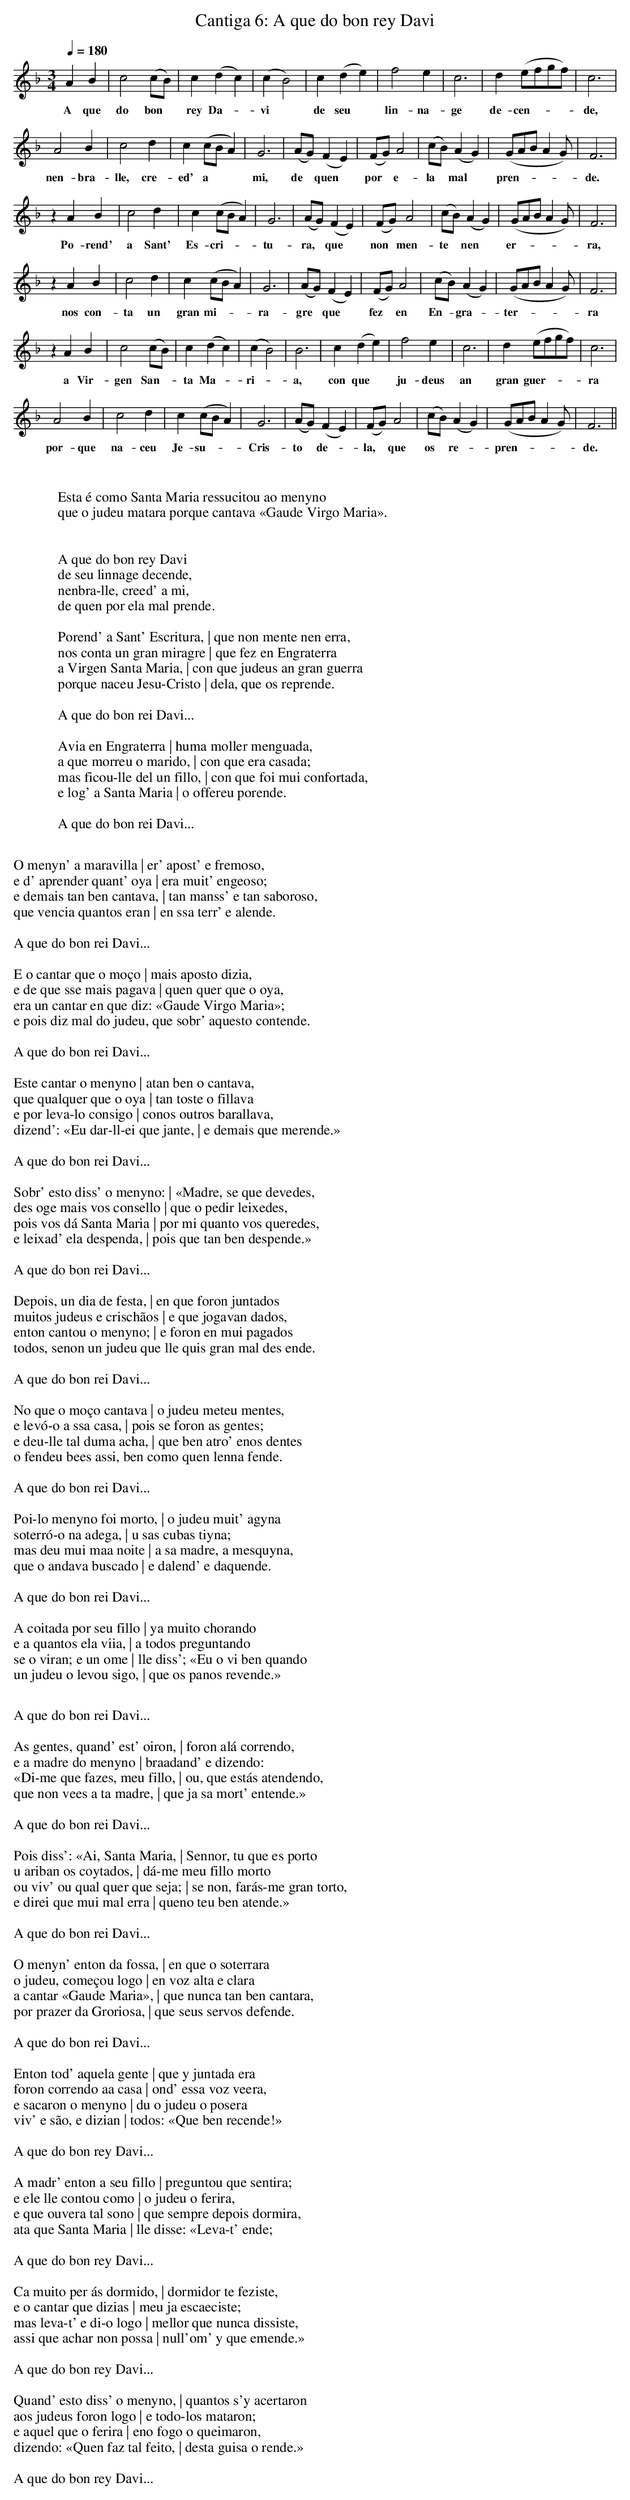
X:1
T: Cantiga 6: A que do bon rey Davi
M: 3/4
L: 1/4
Q: 1/4=180
K: F Ionian
V:1
      A  B | c2 (c/B/)|c  (dc)|(cB2)| c (de) | f2  e| c3| d (e/f/g/f/)|c3 |
w:    A que  do  bon* rey  Da-* vi*   de seu* lin-na- ge de- cen-***   de,
      A2  B | c2   d  | c   (c/B/A)|G3|(A/G/) (FE) |(F/G/) A2|(c/B/) (AG)|(G/A/B/AG/)|F3|
w:   nen-bra-lle, cre-  ed'  a**    mi, de*   quen*  por*  e-  la*    mal* pren-****  de.
   z  A  B   |c2  d   |c (c/B/A)|G3|(A/G/) (FE)|(F/G/) A2 |(c/B/)(AG)|(G/A/B/AG/)|F3|
w:   Po-rend' a  Sant' Es-cri-** tu- ra,*  que*  non*  men- te*   nen* er-****    ra,
   z  A   B |c2 d |  c (c/B/A)|G3|(A/G/) (FE)|(F/G/) A2|(c/B/)(AG)|(G/A/B/AG/)|F3|
w:   nos con-ta un gran mi-**  ra- gre*   que* fez*  en  En-*  gra-*ter-****   ra
   z  A  B | c2 (c/B/)| c (dc) |(cB2)|B3| c  (de) |f2   e |c3| d  (e/f/g/f/) |c3 |
w:    a Vir-gen  San-* ta  Ma-*  ri-*  a, con que*  ju-deus an gran guer-***   ra
      A2  B | c2   d  | c (c/B/A)|G3 |(A/G/)(FE)|(F/G/) A2|(c/B/) (AG)|(G/A/B/AG/)|F3 ||
w:   por-que  na- ceu  Je- su-** Cris- to*   de-* la,* que  os*    re-* pren-****  de.
W:
W:
W:Esta é como Santa Maria ressucitou ao menyno
W:que o judeu matara porque cantava «Gaude Virgo Maria».
W:
W:
W:     A que do bon rey Davi
W: de seu linnage decende,
W: nenbra-lle, creed' a mi,
W: de quen por ela mal prende.
W:
W:     Porend' a Sant' Escritura, | que non mente nen erra,
W:     nos conta un gran miragre | que fez en Engraterra
W:a Virgen Santa Maria, | con que judeus an gran guerra
W:     porque naceu Jesu-Cristo | dela, que os reprende.
W:
W: A que do bon rei Davi...
W:
W:     Avia en Engraterra | huma moller menguada,
W:     a que morreu o marido, | con que era casada;
W:mas ficou-lle del un fillo, | con que foi mui confortada,
W:     e log' a Santa Maria | o offereu porende.
W:
W: A que do bon rei Davi...
W:
W:     O menyn' a maravilla | er' apost' e fremoso,
W:     e d' aprender quant' oya | era muit' engeoso;
W:e demais tan ben cantava, | tan manss' e tan saboroso,
W:     que vencia quantos eran | en ssa terr' e alende.
W:
W: A que do bon rei Davi...
W:
W:     E o cantar que o moço | mais aposto dizia,
W:     e de que sse mais pagava | quen quer que o oya,
W:era un cantar en que diz: «Gaude Virgo Maria»;
W:     e pois diz mal do judeu, que sobr' aquesto contende.
W:
W: A que do bon rei Davi...
W:
W:     Este cantar o menyno | atan ben o cantava,
W:     que qualquer que o oya | tan toste o fillava
W:e por leva-lo consigo | conos outros barallava,
W:     dizend': «Eu dar-ll-ei que jante, | e demais que merende.»
W:
W: A que do bon rei Davi...
W:
W:     Sobr' esto diss' o menyno: | «Madre, se que devedes,
W:     des oge mais vos consello | que o pedir leixedes,
W:pois vos dá Santa Maria | por mi quanto vos queredes,
W:     e leixad' ela despenda, | pois que tan ben despende.»
W:
W: A que do bon rei Davi...
W:
W:     Depois, un dia de festa, | en que foron juntados
W:     muitos judeus e crischãos | e que jogavan dados,
W:enton cantou o menyno; | e foron en mui pagados
W:     todos, senon un judeu que lle quis gran mal des ende.
W:
W: A que do bon rei Davi...
W:
W:     No que o moço cantava | o judeu meteu mentes,
W:     e levó-o a ssa casa, | pois se foron as gentes;
W:e deu-lle tal duma acha, | que ben atro' enos dentes
W:     o fendeu bees assi, ben como quen lenna fende.
W:
W: A que do bon rei Davi...
W:
W:     Poi-lo menyno foi morto, | o judeu muit' agyna
W:     soterró-o na adega, | u sas cubas tiyna;
W:mas deu mui maa noite | a sa madre, a mesquyna,
W:     que o andava buscado | e dalend' e daquende.
W:
W: A que do bon rei Davi...
W:
W:     A coitada por seu fillo | ya muito chorando
W:     e a quantos ela viia, | a todos preguntando
W:se o viran; e un ome | lle diss'; «Eu o vi ben quando
W:     un judeu o levou sigo, | que os panos revende.»
W:
W: A que do bon rei Davi...
W:
W:     As gentes, quand' est' oiron, | foron alá correndo,
W:     e a madre do menyno | braadand' e dizendo:
W:«Di-me que fazes, meu fillo, | ou, que estás atendendo,
W:     que non vees a ta madre, | que ja sa mort' entende.»
W:
W: A que do bon rei Davi...
W:
W:     Pois diss': «Ai, Santa Maria, | Sennor, tu que es porto
W:     u ariban os coytados, | dá-me meu fillo morto
W:ou viv' ou qual quer que seja; | se non, farás-me gran torto,
W:     e direi que mui mal erra | queno teu ben atende.»
W:
W: A que do bon rei Davi...
W:
W:     O menyn' enton da fossa, | en que o soterrara
W:     o judeu, começou logo | en voz alta e clara
W:a cantar «Gaude Maria», | que nunca tan ben cantara,
W:     por prazer da Groriosa, | que seus servos defende.
W:
W: A que do bon rei Davi...
W:
W:     Enton tod' aquela gente | que y juntada era
W:     foron correndo aa casa | ond' essa voz veera,
W:e sacaron o menyno | du o judeu o posera
W:     viv' e são, e dizian | todos: «Que ben recende!»
W:
W: A que do bon rey Davi...
W:
W:     A madr' enton a seu fillo | preguntou que sentira;
W:     e ele lle contou como | o judeu o ferira,
W:e que ouvera tal sono | que sempre depois dormira,
W:     ata que Santa Maria | lle disse: «Leva-t' ende;
W:
W: A que do bon rey Davi...
W:
W:     Ca muito per ás dormido, | dormidor te feziste,
W:     e o cantar que dizias | meu ja escaeciste;
W:mas leva-t' e di-o logo | mellor que nunca dissiste,
W:     assi que achar non possa | null'om' y que emende.»
W:
W: A que do bon rey Davi...
W:
W:     Quand' esto diss' o menyno, | quantos s'y acertaron
W:     aos judeus foron logo | e todo-los mataron;
W:e aquel que o ferira | eno fogo o queimaron,
W:     dizendo: «Quen faz tal feito, | desta guisa o rende.»
W:
W: A que do bon rey Davi...
